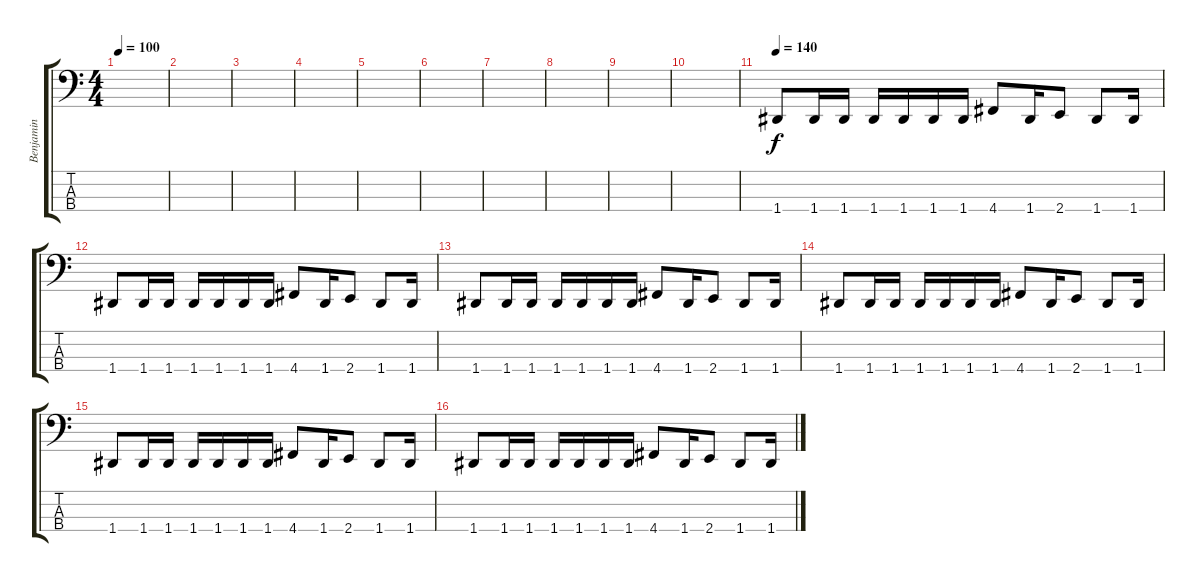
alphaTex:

\track ("Benjamin" "Benjamin") {instrument electricbassfinger}
\staff {score tabs}
\tuning (G2 D2 A1 D1) {hide}
\ts (4 4)
\tempo 100
\clef f4
\ks c
|
|
|
|
|
|
|
|
|
|
\tempo 140
1.4.8 1.4.16 1.4.16 1.4.16 1.4.16 1.4.16 1.4.16 4.4.8 1.4.16 2.4.8 1.4.8 1.4.16 |
1.4.8 1.4.16 1.4.16 1.4.16 1.4.16 1.4.16 1.4.16 4.4.8 1.4.16 2.4.8 1.4.8 1.4.16 |
1.4.8 1.4.16 1.4.16 1.4.16 1.4.16 1.4.16 1.4.16 4.4.8 1.4.16 2.4.8 1.4.8 1.4.16 |
1.4.8 1.4.16 1.4.16 1.4.16 1.4.16 1.4.16 1.4.16 4.4.8 1.4.16 2.4.8 1.4.8 1.4.16 |
1.4.8 1.4.16 1.4.16 1.4.16 1.4.16 1.4.16 1.4.16 4.4.8 1.4.16 2.4.8 1.4.8 1.4.16 |
1.4.8 1.4.16 1.4.16 1.4.16 1.4.16 1.4.16 1.4.16 4.4.8 1.4.16 2.4.8 1.4.8 1.4.16
